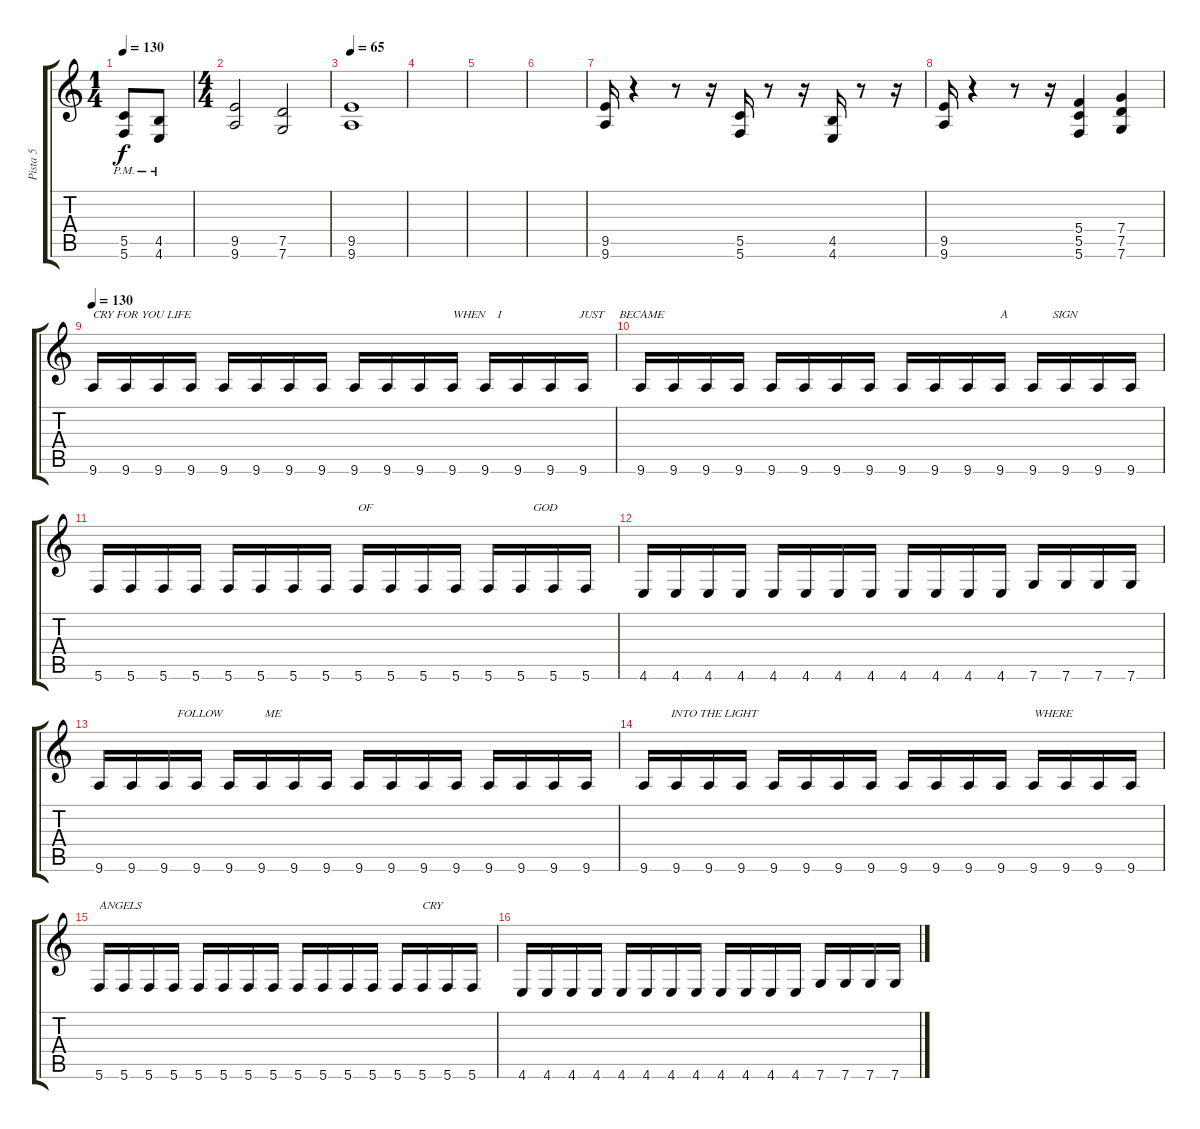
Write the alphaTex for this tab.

\track ("Pista 5" "Pista 5") {instrument distortionguitar}
\staff {score tabs}
\tuning (D4 A3 F3 C3 G2 C2) {hide}
\ts (1 4)
\tempo 130
\clef g2
\ks c
(5.5{pm} 5.6{pm}).8{dy f} (4.5{pm} 4.6{pm}).8 |
\ts (4 4)
(9.5 9.6).2 (7.5 7.6).2 |
\tempo 65
(9.5 9.6).1{volume 10} |
|
|
|
(9.5 9.6).16{volume 16} r.4 r.8 r.16 (5.5 5.6).16 r.8 r.16 (4.5 4.6).16 r.8 r.16 |
(9.5 9.6).16 r.4 r.8 r.16 (5.4 5.5 5.6).4 (7.4 7.5 7.6).4 |
\tempo 130
9.6.16{txt "CRY FOR YOU LIFE                "} 9.6.16 9.6.16 9.6.16 9.6.16 9.6.16 9.6.16 9.6.16 9.6.16 9.6.16 9.6.16 9.6.16{txt "WHEN    I                          JUST     BECAME"} 9.6.16 9.6.16 9.6.16 9.6.16 |
9.6.16 9.6.16 9.6.16 9.6.16 9.6.16 9.6.16 9.6.16 9.6.16 9.6.16 9.6.16 9.6.16 9.6.16{txt "A               SIGN               "} 9.6.16 9.6.16 9.6.16 9.6.16 |
5.6.16 5.6.16 5.6.16 5.6.16 5.6.16 5.6.16 5.6.16 5.6.16 5.6.16{txt "OF"} 5.6.16 5.6.16 5.6.16 5.6.16{txt "               GOD"} 5.6.16 5.6.16 5.6.16 |
4.6.16 4.6.16 4.6.16 4.6.16 4.6.16 4.6.16 4.6.16 4.6.16 4.6.16 4.6.16 4.6.16 4.6.16 7.6.16 7.6.16 7.6.16 7.6.16 |
9.6.16{txt "                          FOLLOW              ME "} 9.6.16 9.6.16 9.6.16 9.6.16 9.6.16 9.6.16 9.6.16 9.6.16 9.6.16 9.6.16 9.6.16 9.6.16 9.6.16 9.6.16 9.6.16 |
9.6.16{txt "         INTO THE LIGHT"} 9.6.16 9.6.16 9.6.16 9.6.16 9.6.16 9.6.16 9.6.16 9.6.16 9.6.16 9.6.16 9.6.16 9.6.16{txt "WHERE"} 9.6.16 9.6.16 9.6.16 |
5.6.16{txt "ANGELS"} 5.6.16 5.6.16 5.6.16 5.6.16 5.6.16 5.6.16 5.6.16 5.6.16 5.6.16 5.6.16 5.6.16 5.6.16 5.6.16{txt "CRY"} 5.6.16 5.6.16 |
4.6.16 4.6.16 4.6.16 4.6.16 4.6.16 4.6.16 4.6.16 4.6.16 4.6.16 4.6.16 4.6.16 4.6.16 7.6.16 7.6.16 7.6.16 7.6.16
